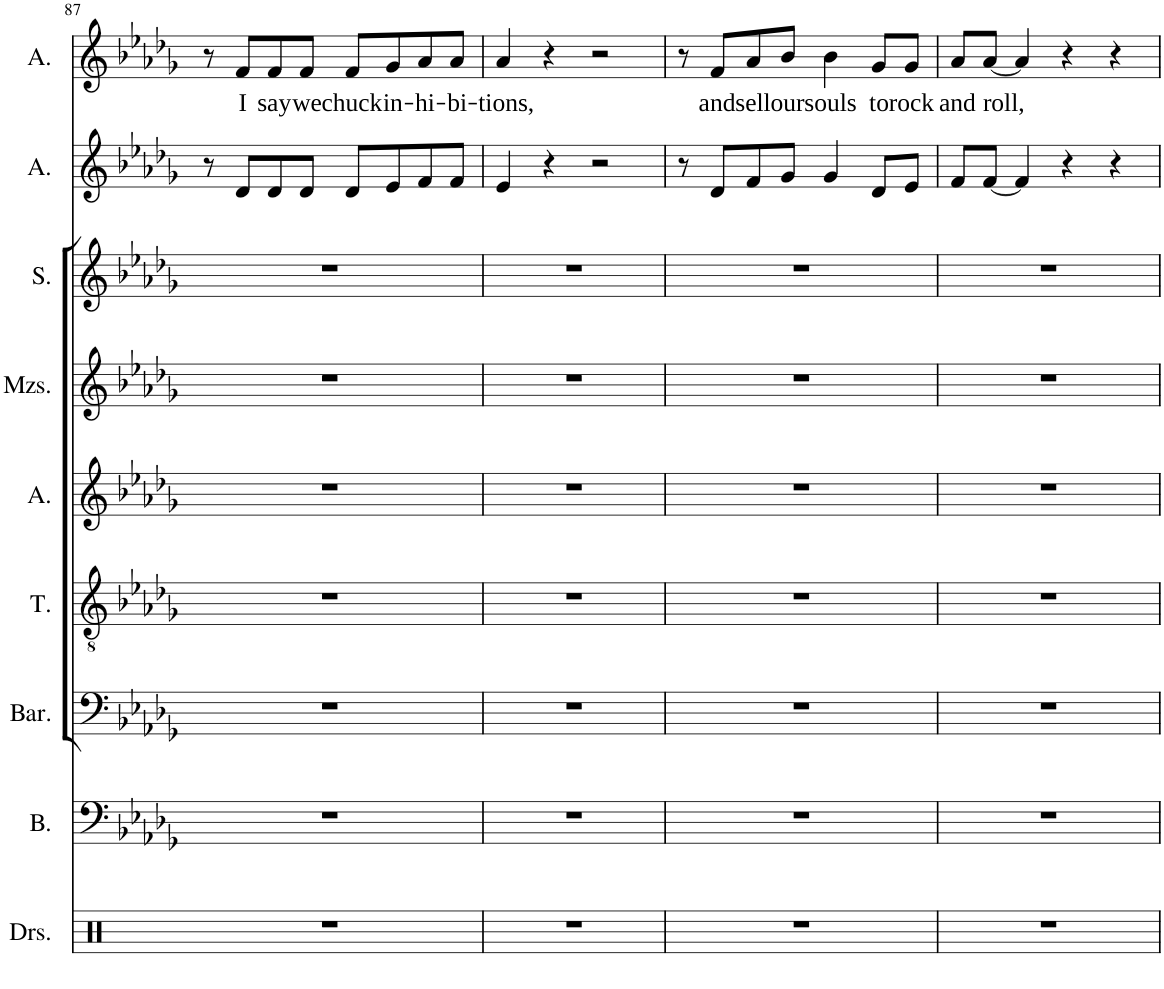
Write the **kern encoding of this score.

**kern	**kern	**kern	**kern	**kern	**kern	**kern	**kern	**kern	**text
*part9	*part8	*part7	*part6	*part5	*part4	*part3	*part2	*part1	*part1
*staff9	*staff8	*staff7	*staff6	*staff5	*staff4	*staff3	*staff2	*staff1	*staff1
*I"Drumset	*I"Bass	*I"Baritone	*I"Tenor	*I"Alto	*I"Mezzo-soprano	*I"Soprano	*I"Alto	*I"Alto	*
*I'Drs.	*I'B.	*I'Bar.	*I'T.	*I'A.	*I'Mzs.	*I'S.	*I'A.	*I'A.	*
!!LO:PB:g=z
*clefX	*clefF4	*clefF4	*clefGv2	*clefG2	*clefG2	*clefG2	*clefG2	*clefG2	*
*k[]	*k[b-e-a-d-g-]	*k[b-e-a-d-g-]	*k[b-e-a-d-g-]	*k[b-e-a-d-g-]	*k[b-e-a-d-g-]	*k[b-e-a-d-g-]	*k[b-e-a-d-g-]	*k[b-e-a-d-g-]	*
*M4/4	*M4/4	*M4/4	*M4/4	*M4/4	*M4/4	*M4/4	*M4/4	*M4/4	*
=87	=87	=87	=87	=87	=87	=87	=87	=87	=87
1r	1r	1r	1r	1r	1r	1r	8r	8r	.
!	!	!	!	!	!	!	!	!	!LO:LY:b
.	.	.	.	.	.	.	8d-/L	8f/L	I
!	!	!	!	!	!	!	!	!	!LO:LY:b
.	.	.	.	.	.	.	8d-/	8f/	say
!	!	!	!	!	!	!	!	!	!LO:LY:b
.	.	.	.	.	.	.	8d-/J	8f/J	we
!	!	!	!	!	!	!	!	!	!LO:LY:b
.	.	.	.	.	.	.	8d-/L	8f/L	chuck
!	!	!	!	!	!	!	!	!	!LO:LY:b
.	.	.	.	.	.	.	8e-/	8g-/	in-
!	!	!	!	!	!	!	!	!	!LO:LY:b
.	.	.	.	.	.	.	8f/	8a-/	-hi-
!	!	!	!	!	!	!	!	!	!LO:LY:b
.	.	.	.	.	.	.	8f/J	8a-/J	-bi-
=88	=88	=88	=88	=88	=88	=88	=88	=88	=88
!	!	!	!	!	!	!	!	!	!LO:LY:b
1r	1r	1r	1r	1r	1r	1r	4e-/	4a-/	-tions,
.	.	.	.	.	.	.	4r	4r	.
.	.	.	.	.	.	.	2r	2r	.
=89	=89	=89	=89	=89	=89	=89	=89	=89	=89
1r	1r	1r	1r	1r	1r	1r	8r	8r	.
!	!	!	!	!	!	!	!	!	!LO:LY:b
.	.	.	.	.	.	.	8d-/L	8f/L	and
!	!	!	!	!	!	!	!	!	!LO:LY:b
.	.	.	.	.	.	.	8f/	8a-/	sell
!	!	!	!	!	!	!	!	!	!LO:LY:b
.	.	.	.	.	.	.	8g-/J	8b-/J	our
!	!	!	!	!	!	!	!	!	!LO:LY:b
.	.	.	.	.	.	.	4g-/	4b-\	souls
!	!	!	!	!	!	!	!	!	!LO:LY:b
.	.	.	.	.	.	.	8d-/L	8g-/L	to
!	!	!	!	!	!	!	!	!	!LO:LY:b
.	.	.	.	.	.	.	8e-/J	8g-/J	rock
=90	=90	=90	=90	=90	=90	=90	=90	=90	=90
!	!	!	!	!	!	!	!	!	!LO:LY:b
1r	1r	1r	1r	1r	1r	1r	8f/L	8a-/L	and
!	!	!	!	!	!	!	!	!	!LO:LY:b
.	.	.	.	.	.	.	[8f/J	[8a-/J	roll,
.	.	.	.	.	.	.	4f/]	4a-/]	.
.	.	.	.	.	.	.	4r	4r	.
.	.	.	.	.	.	.	4r	4r	.
=	=	=	=	=	=	=	=	=	=
*-	*-	*-	*-	*-	*-	*-	*-	*-	*-
